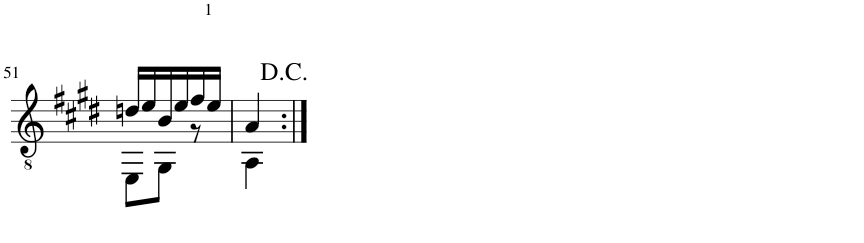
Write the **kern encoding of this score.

**kern
*part1
*staff1
*I"Guitar
*I'Guit.
!!LO:PB:g=z
*clefGv2
*k[f#c#g#d#]
*M3/8
=51
*^
16dn/LL	8EE\L
16e/	.
16B/	8GG#\J
16e/	.
16f#/	8r
16e/JJ	.
=52	=52
4A/	4AA\
*v	*v
=:|!
*-
